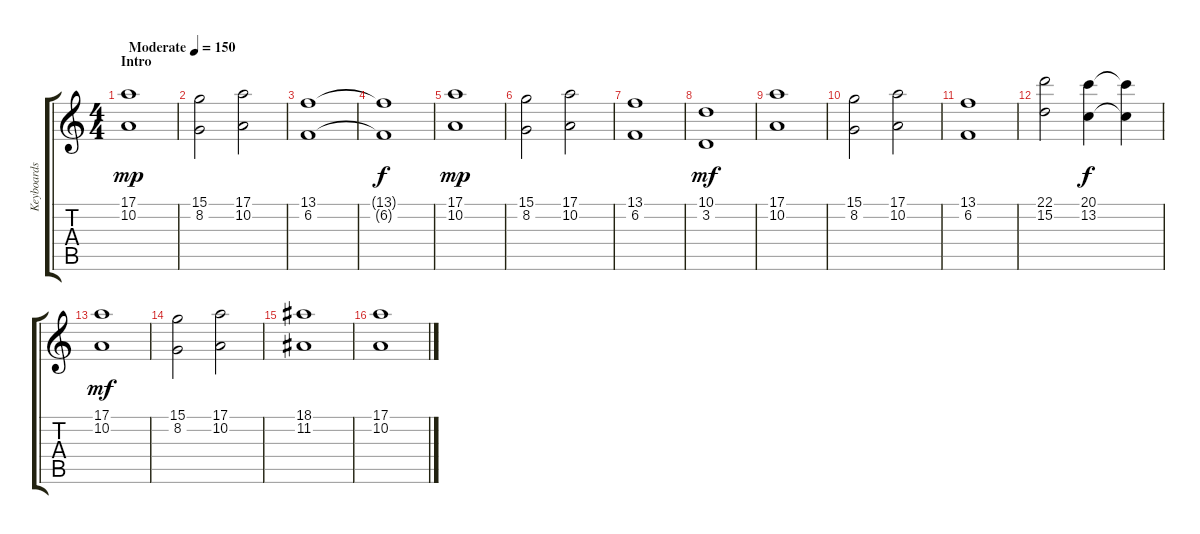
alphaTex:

\track ("Keyboards" "Keyboards") {instrument stringensemble1}
\staff {score tabs}
\tuning (E4 B3 G3 D3 A2 D2) {hide}
\ts (4 4)
\section ("" "Intro")
\tempo (150 "Moderate")
\clef g2
\ks c
(17.1 10.2).1{dy mp volume 7 instrument stringensemble1} |
(15.1 8.2).2 (17.1 10.2).2 |
(13.1 6.2).1 |
(13.1{t} 6.2{t}).1{dy f} |
(17.1 10.2).1{dy mp} |
(15.1 8.2).2 (17.1 10.2).2 |
(13.1 6.2).1 |
(10.1 3.2).1{dy mf} |
(17.1 10.2).1 |
(15.1 8.2).2 (17.1 10.2).2 |
(13.1 6.2).1 |
(22.1 15.2).2 (20.1 13.2).4{dy f} (20.1{t} 13.2{t}).4 |
(17.1 10.2).1{dy mf} |
(15.1 8.2).2 (17.1 10.2).2 |
(18.1 11.2).1 |
(17.1 10.2).1
